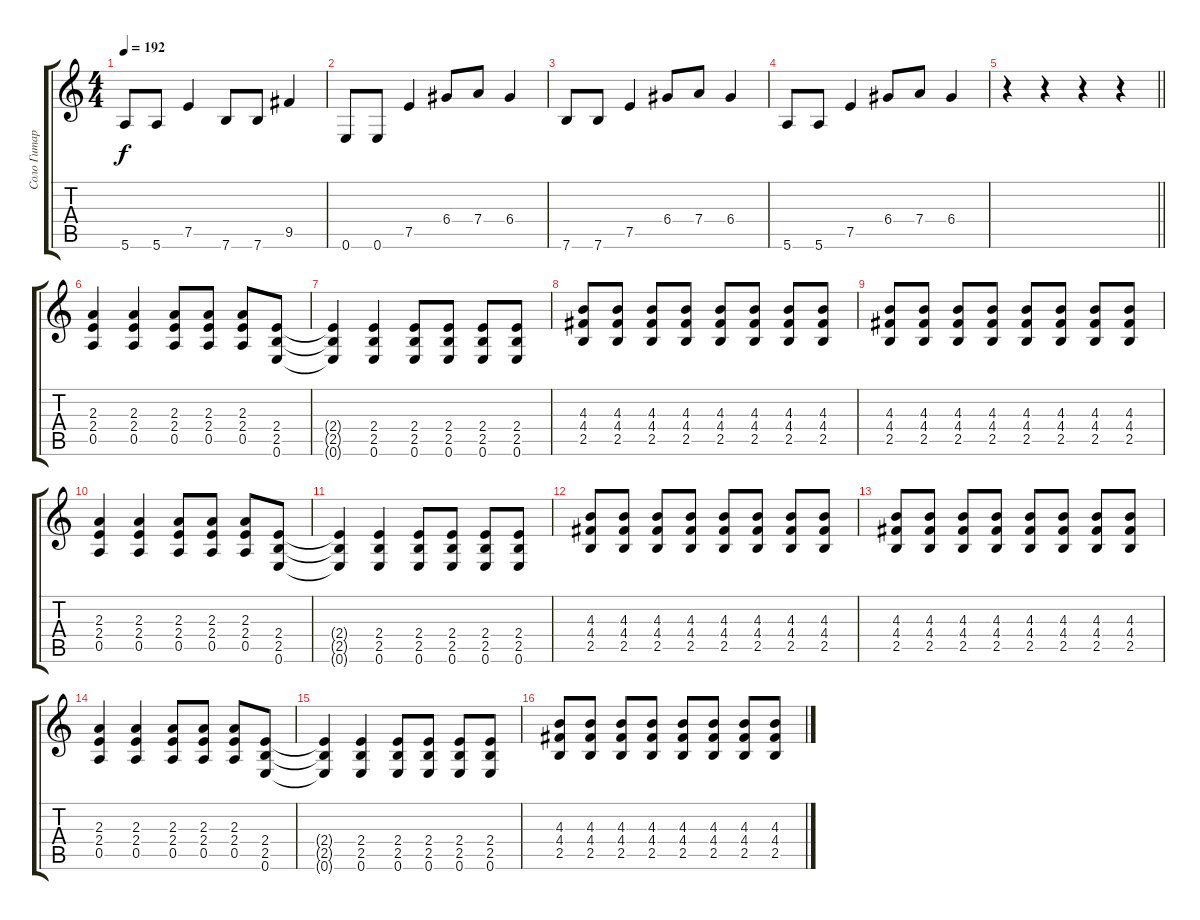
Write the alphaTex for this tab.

\track ("Соло Гитара (Brown Tom)" "Соло Гитар") {instrument distortionguitar}
\staff {score tabs}
\tuning (E4 B3 G3 D3 A2 E2) {hide}
\ts (4 4)
\tempo 192
\clef g2
\ks c
5.6.8{dy f} 5.6.8 7.5.4 7.6.8 7.6.8 9.5.4 |
0.6.8 0.6.8 7.5.4 6.4.8 7.4.8 6.4.4 |
7.6.8 7.6.8 7.5.4 6.4.8 7.4.8 6.4.4 |
5.6.8 5.6.8 7.5.4 6.4.8 7.4.8 6.4.4 |
\barLineRight lightlight
r.4 r.4 r.4 r.4 |
(2.3 2.4 0.5).4 (2.3 2.4 0.5).4 (2.3 2.4 0.5).8 (2.3 2.4 0.5).8 (2.3 2.4 0.5).8 (2.4 2.5 0.6).8 |
(2.4{t} 2.5{t} 0.6{t}).4 (2.4 2.5 0.6).4 (2.4 2.5 0.6).8 (2.4 2.5 0.6).8 (2.4 2.5 0.6).8 (2.4 2.5 0.6).8 |
(4.3 4.4 2.5).8 (4.3 4.4 2.5).8 (4.3 4.4 2.5).8 (4.3 4.4 2.5).8 (4.3 4.4 2.5).8 (4.3 4.4 2.5).8 (4.3 4.4 2.5).8 (4.3 4.4 2.5).8 |
(4.3 4.4 2.5).8 (4.3 4.4 2.5).8 (4.3 4.4 2.5).8 (4.3 4.4 2.5).8 (4.3 4.4 2.5).8 (4.3 4.4 2.5).8 (4.3 4.4 2.5).8 (4.3 4.4 2.5).8 |
(2.3 2.4 0.5).4 (2.3 2.4 0.5).4 (2.3 2.4 0.5).8 (2.3 2.4 0.5).8 (2.3 2.4 0.5).8 (2.4 2.5 0.6).8 |
(2.4{t} 2.5{t} 0.6{t}).4 (2.4 2.5 0.6).4 (2.4 2.5 0.6).8 (2.4 2.5 0.6).8 (2.4 2.5 0.6).8 (2.4 2.5 0.6).8 |
(4.3 4.4 2.5).8 (4.3 4.4 2.5).8 (4.3 4.4 2.5).8 (4.3 4.4 2.5).8 (4.3 4.4 2.5).8 (4.3 4.4 2.5).8 (4.3 4.4 2.5).8 (4.3 4.4 2.5).8 |
(4.3 4.4 2.5).8 (4.3 4.4 2.5).8 (4.3 4.4 2.5).8 (4.3 4.4 2.5).8 (4.3 4.4 2.5).8 (4.3 4.4 2.5).8 (4.3 4.4 2.5).8 (4.3 4.4 2.5).8 |
(2.3 2.4 0.5).4 (2.3 2.4 0.5).4 (2.3 2.4 0.5).8 (2.3 2.4 0.5).8 (2.3 2.4 0.5).8 (2.4 2.5 0.6).8 |
(2.4{t} 2.5{t} 0.6{t}).4 (2.4 2.5 0.6).4 (2.4 2.5 0.6).8 (2.4 2.5 0.6).8 (2.4 2.5 0.6).8 (2.4 2.5 0.6).8 |
(4.3 4.4 2.5).8 (4.3 4.4 2.5).8 (4.3 4.4 2.5).8 (4.3 4.4 2.5).8 (4.3 4.4 2.5).8 (4.3 4.4 2.5).8 (4.3 4.4 2.5).8 (4.3 4.4 2.5).8
